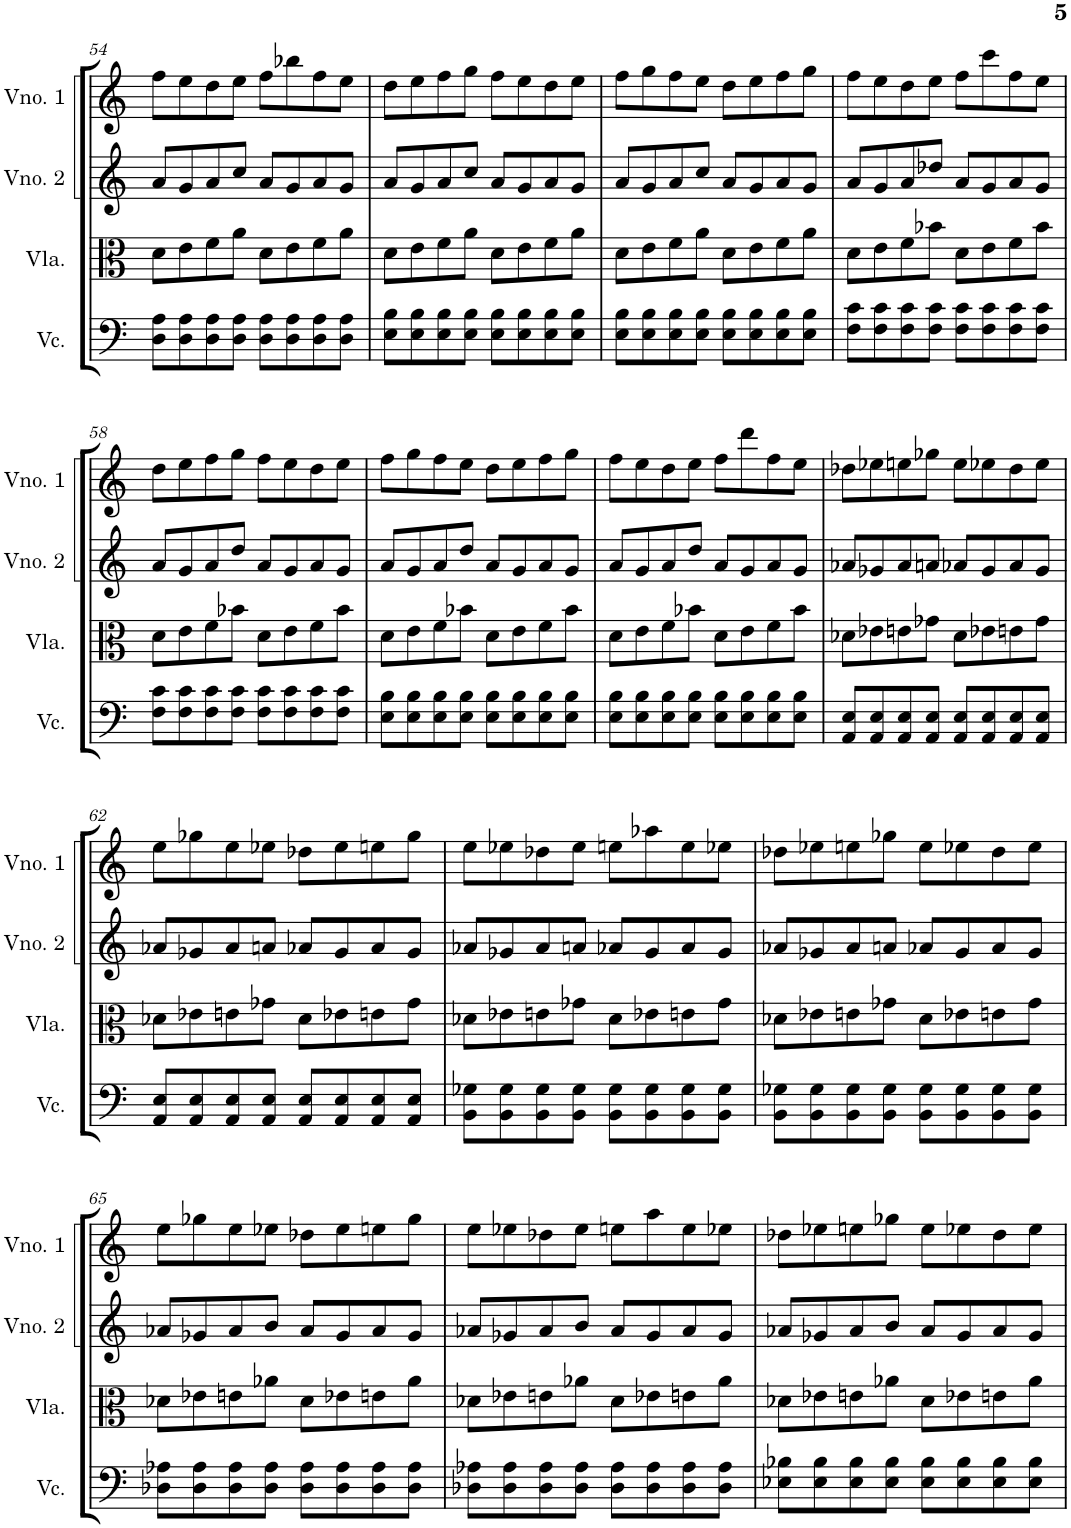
**kern	**kern	**kern	**kern
*part4	*part3	*part2	*part1
*staff4	*staff3	*staff2	*staff1
*I"Violoncelo	*I"Viola	*I"Violino 2	*I"Violino 1
*I'Vc.	*I'Vla.	*I'Vno. 2	*I'Vno. 1
!!LO:PB:g=z
*clefF4	*clefC3	*clefG2	*clefG2
*k[]	*k[]	*k[]	*k[]
*M4/4	*M4/4	*M4/4	*M4/4
=54	=54	=54	=54
8D\ 8A\L	8d\L	8a/L	8ff\L
8D\ 8A\	8e\	8g/	8ee\
8D\ 8A\	8f\	8a/	8dd\
8D\ 8A\J	8a\J	8cc/J	8ee\J
8D\ 8A\L	8d\L	8a/L	8ff\L
8D\ 8A\	8e\	8g/	8bb-X\
8D\ 8A\	8f\	8a/	8ff\
8D\ 8A\J	8a\J	8g/J	8ee\J
=55	=55	=55	=55
8E\ 8B\L	8d\L	8a/L	8dd\L
8E\ 8B\	8e\	8g/	8ee\
8E\ 8B\	8f\	8a/	8ff\
8E\ 8B\J	8a\J	8cc/J	8gg\J
8E\ 8B\L	8d\L	8a/L	8ff\L
8E\ 8B\	8e\	8g/	8ee\
8E\ 8B\	8f\	8a/	8dd\
8E\ 8B\J	8a\J	8g/J	8ee\J
=56	=56	=56	=56
8E\ 8B\L	8d\L	8a/L	8ff\L
8E\ 8B\	8e\	8g/	8gg\
8E\ 8B\	8f\	8a/	8ff\
8E\ 8B\J	8a\J	8cc/J	8ee\J
8E\ 8B\L	8d\L	8a/L	8dd\L
8E\ 8B\	8e\	8g/	8ee\
8E\ 8B\	8f\	8a/	8ff\
8E\ 8B\J	8a\J	8g/J	8gg\J
=57	=57	=57	=57
8F\ 8c\L	8d\L	8a/L	8ff\L
8F\ 8c\	8e\	8g/	8ee\
8F\ 8c\	8f\	8a/	8dd\
8F\ 8c\J	8b-X\J	8dd-X/J	8ee\J
8F\ 8c\L	8d\L	8a/L	8ff\L
8F\ 8c\	8e\	8g/	8ccc\
8F\ 8c\	8f\	8a/	8ff\
8F\ 8c\J	8b-\J	8g/J	8ee\J
!!LO:LB:g=z
=58	=58	=58	=58
8F\ 8c\L	8d\L	8a/L	8dd\L
8F\ 8c\	8e\	8g/	8ee\
8F\ 8c\	8f\	8a/	8ff\
8F\ 8c\J	8b-X\J	8dd/J	8gg\J
8F\ 8c\L	8d\L	8a/L	8ff\L
8F\ 8c\	8e\	8g/	8ee\
8F\ 8c\	8f\	8a/	8dd\
8F\ 8c\J	8b-\J	8g/J	8ee\J
=59	=59	=59	=59
8E\ 8B\L	8d\L	8a/L	8ff\L
8E\ 8B\	8e\	8g/	8gg\
8E\ 8B\	8f\	8a/	8ff\
8E\ 8B\J	8b-X\J	8dd/J	8ee\J
8E\ 8B\L	8d\L	8a/L	8dd\L
8E\ 8B\	8e\	8g/	8ee\
8E\ 8B\	8f\	8a/	8ff\
8E\ 8B\J	8b-\J	8g/J	8gg\J
=60	=60	=60	=60
8E\ 8B\L	8d\L	8a/L	8ff\L
8E\ 8B\	8e\	8g/	8ee\
8E\ 8B\	8f\	8a/	8dd\
8E\ 8B\J	8b-X\J	8dd/J	8ee\J
8E\ 8B\L	8d\L	8a/L	8ff\L
8E\ 8B\	8e\	8g/	8ddd\
8E\ 8B\	8f\	8a/	8ff\
8E\ 8B\J	8b-\J	8g/J	8ee\J
=61	=61	=61	=61
8AA/ 8E/L	8d-X\L	8a-X/L	8dd-X\L
8AA/ 8E/	8e-X\	8g-X/	8ee-X\
8AA/ 8E/	8en\	8a-/	8een\
8AA/ 8E/J	8g-X\J	8an/J	8gg-X\J
8AA/ 8E/L	8d-\L	8a-X/L	8ee\L
8AA/ 8E/	8e-X\	8g-/	8ee-X\
8AA/ 8E/	8en\	8a-/	8dd-\
8AA/ 8E/J	8g-\J	8g-/J	8ee-\J
!!LO:LB:g=z
=62	=62	=62	=62
8AA/ 8E/L	8d-X\L	8a-X/L	8ee\L
8AA/ 8E/	8e-X\	8g-X/	8gg-X\
8AA/ 8E/	8en\	8a-/	8ee\
8AA/ 8E/J	8g-X\J	8an/J	8ee-X\J
8AA/ 8E/L	8d-\L	8a-X/L	8dd-X\L
8AA/ 8E/	8e-X\	8g-/	8ee-\
8AA/ 8E/	8en\	8a-/	8een\
8AA/ 8E/J	8g-\J	8g-/J	8gg-\J
=63	=63	=63	=63
8BB\ 8G-X\L	8d-X\L	8a-X/L	8ee\L
8BB\ 8G-\	8e-X\	8g-X/	8ee-X\
8BB\ 8G-\	8en\	8a-/	8dd-X\
8BB\ 8G-\J	8g-X\J	8an/J	8ee-\J
8BB\ 8G-\L	8d-\L	8a-X/L	8een\L
8BB\ 8G-\	8e-X\	8g-/	8aa-X\
8BB\ 8G-\	8en\	8a-/	8ee\
8BB\ 8G-\J	8g-\J	8g-/J	8ee-X\J
=64	=64	=64	=64
8BB\ 8G-X\L	8d-X\L	8a-X/L	8dd-X\L
8BB\ 8G-\	8e-X\	8g-X/	8ee-X\
8BB\ 8G-\	8en\	8a-/	8een\
8BB\ 8G-\J	8g-X\J	8an/J	8gg-X\J
8BB\ 8G-\L	8d-\L	8a-X/L	8ee\L
8BB\ 8G-\	8e-X\	8g-/	8ee-X\
8BB\ 8G-\	8en\	8a-/	8dd-\
8BB\ 8G-\J	8g-\J	8g-/J	8ee-\J
!!LO:LB:g=z
=65	=65	=65	=65
8D-X\ 8A-X\L	8d-X\L	8a-X/L	8ee\L
8D-\ 8A-\	8e-X\	8g-X/	8gg-X\
8D-\ 8A-\	8en\	8a-/	8ee\
8D-\ 8A-\J	8a-X\J	8b/J	8ee-X\J
8D-\ 8A-\L	8d-\L	8a-/L	8dd-X\L
8D-\ 8A-\	8e-X\	8g-/	8ee-\
8D-\ 8A-\	8en\	8a-/	8een\
8D-\ 8A-\J	8a-\J	8g-/J	8gg-\J
=66	=66	=66	=66
8D-X\ 8A-X\L	8d-X\L	8a-X/L	8ee\L
8D-\ 8A-\	8e-X\	8g-X/	8ee-X\
8D-\ 8A-\	8en\	8a-/	8dd-X\
8D-\ 8A-\J	8a-X\J	8b/J	8ee-\J
8D-\ 8A-\L	8d-\L	8a-/L	8een\L
8D-\ 8A-\	8e-X\	8g-/	8aa\
8D-\ 8A-\	8en\	8a-/	8ee\
8D-\ 8A-\J	8a-\J	8g-/J	8ee-X\J
=67	=67	=67	=67
8E-X\ 8B-X\L	8d-X\L	8a-X/L	8dd-X\L
8E-\ 8B-\	8e-X\	8g-X/	8ee-X\
8E-\ 8B-\	8en\	8a-/	8een\
8E-\ 8B-\J	8a-X\J	8b/J	8gg-X\J
8E-\ 8B-\L	8d-\L	8a-/L	8ee\L
8E-\ 8B-\	8e-X\	8g-/	8ee-X\
8E-\ 8B-\	8en\	8a-/	8dd-\
8E-\ 8B-\J	8a-\J	8g-/J	8ee-\J
=	=	=	=
*-	*-	*-	*-
